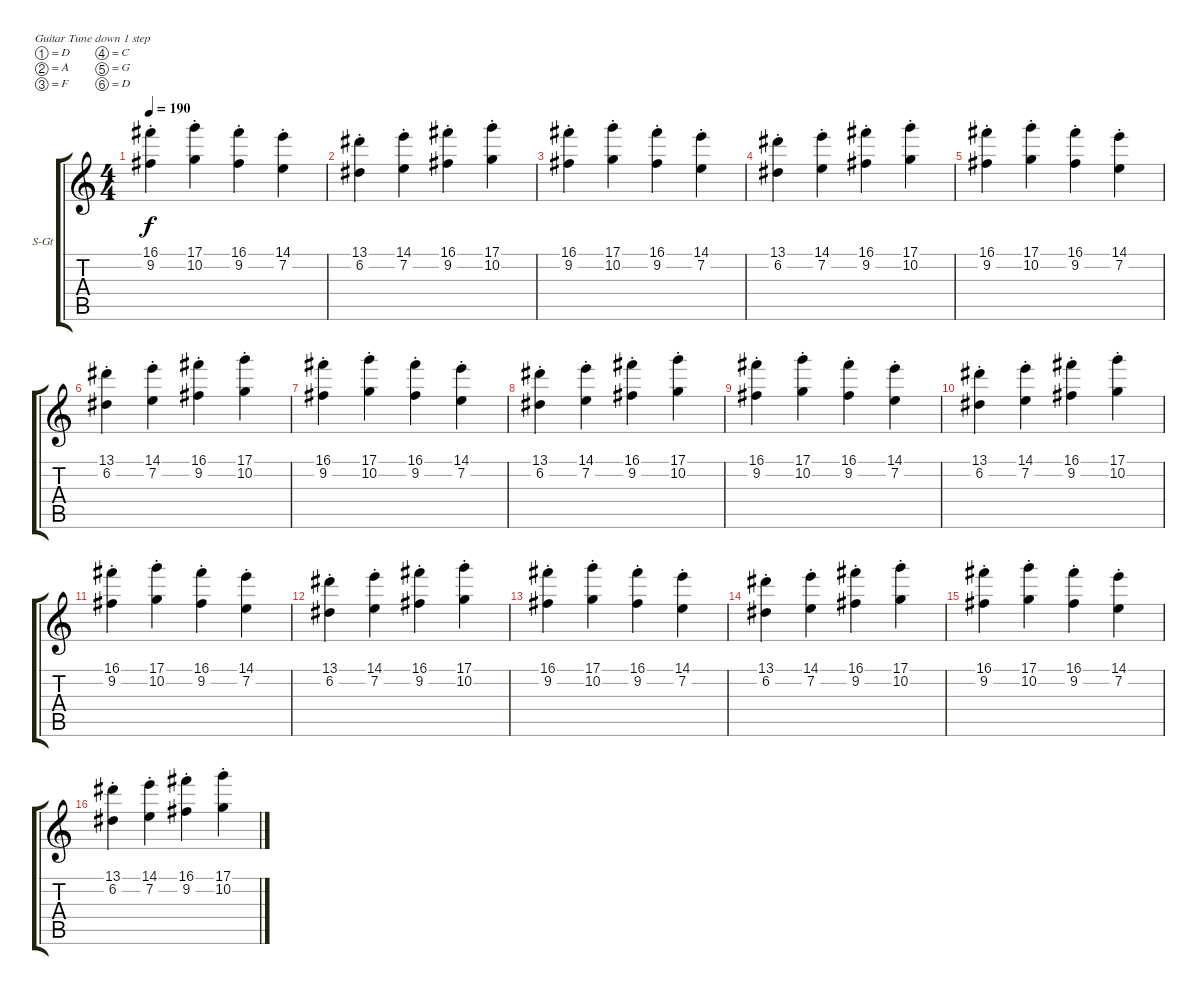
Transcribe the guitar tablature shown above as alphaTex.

\bracketExtendMode groupsimilarinstruments
\firstSystemTrackNameOrientation horizontal
\otherSystemsTrackNameOrientation horizontal
\track ("Strings" "S-Gt") {instrument stringensemble1}
\staff {score tabs}
\tuning (D4 A3 F3 C3 G2 D2)
\displaytranspose 12
\ts (4 4)
\tempo 190
\clef g2
\ks c
(16.1{st} 9.2{st}).4{dy f} (17.1{st} 10.2{st}).4 (16.1{st} 9.2{st}).4 (14.1{st} 7.2{st}).4 |
(13.1{st} 6.2{st}).4 (14.1{st} 7.2{st}).4 (16.1{st} 9.2{st}).4 (17.1{st} 10.2{st}).4 |
(16.1{st} 9.2{st}).4 (17.1{st} 10.2{st}).4 (16.1{st} 9.2{st}).4 (14.1{st} 7.2{st}).4 |
(13.1{st} 6.2{st}).4 (14.1{st} 7.2{st}).4 (16.1{st} 9.2{st}).4 (17.1{st} 10.2{st}).4 |
(16.1{st} 9.2{st}).4 (17.1{st} 10.2{st}).4 (16.1{st} 9.2{st}).4 (14.1{st} 7.2{st}).4 |
(13.1{st} 6.2{st}).4 (14.1{st} 7.2{st}).4 (16.1{st} 9.2{st}).4 (17.1{st} 10.2{st}).4 |
(16.1{st} 9.2{st}).4 (17.1{st} 10.2{st}).4 (16.1{st} 9.2{st}).4 (14.1{st} 7.2{st}).4 |
(13.1{st} 6.2{st}).4 (14.1{st} 7.2{st}).4 (16.1{st} 9.2{st}).4 (17.1{st} 10.2{st}).4 |
(16.1{st} 9.2{st}).4 (17.1{st} 10.2{st}).4 (16.1{st} 9.2{st}).4 (14.1{st} 7.2{st}).4 |
(13.1{st} 6.2{st}).4 (14.1{st} 7.2{st}).4 (16.1{st} 9.2{st}).4 (17.1{st} 10.2{st}).4 |
(16.1{st} 9.2{st}).4 (17.1{st} 10.2{st}).4 (16.1{st} 9.2{st}).4 (14.1{st} 7.2{st}).4 |
(13.1{st} 6.2{st}).4 (14.1{st} 7.2{st}).4 (16.1{st} 9.2{st}).4 (17.1{st} 10.2{st}).4 |
(16.1{st} 9.2{st}).4 (17.1{st} 10.2{st}).4 (16.1{st} 9.2{st}).4 (14.1{st} 7.2{st}).4 |
(13.1{st} 6.2{st}).4 (14.1{st} 7.2{st}).4 (16.1{st} 9.2{st}).4 (17.1{st} 10.2{st}).4 |
(16.1{st} 9.2{st}).4 (17.1{st} 10.2{st}).4 (16.1{st} 9.2{st}).4 (14.1{st} 7.2{st}).4 |
(13.1{st} 6.2{st}).4 (14.1{st} 7.2{st}).4 (16.1{st} 9.2{st}).4 (17.1{st} 10.2{st}).4
